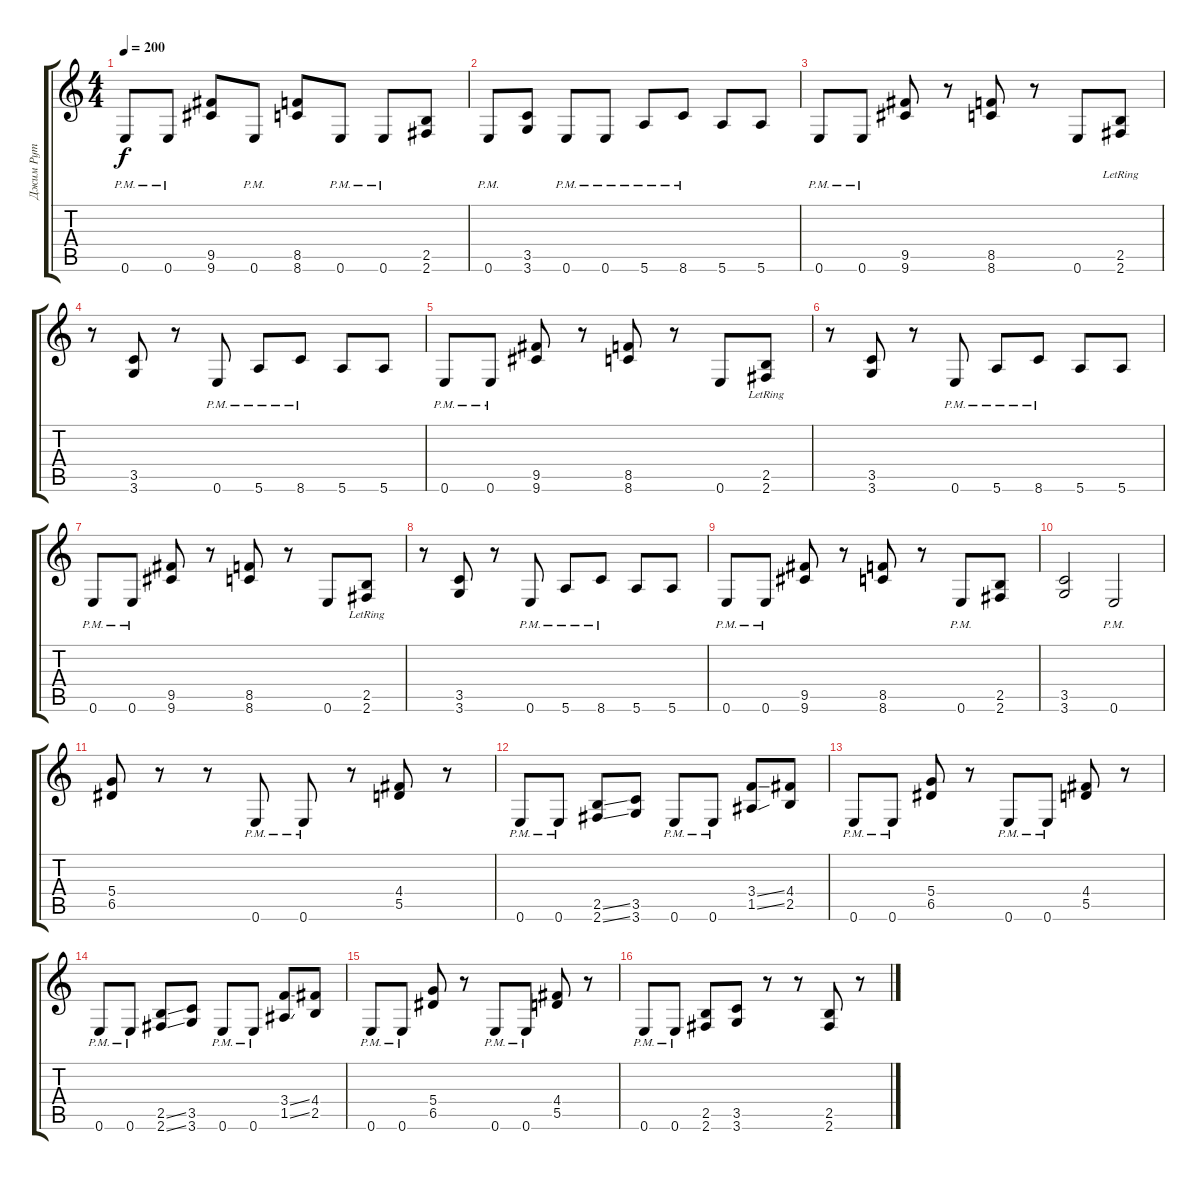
\track ("Джим Рут" "Джим Рут") {instrument distortionguitar}
\staff {score tabs}
\tuning (E4 B3 G3 D3 A2 E2) {hide}
\ts (4 4)
\tempo 200
\clef g2
\ks c
0.6{pm}.8{dy f} 0.6{pm}.8 (9.5 9.6).8 0.6{pm}.8 (8.5 8.6).8 0.6{pm}.8 0.6{pm}.8 (2.5 2.6).8 |
0.6{pm}.8 (3.5 3.6).8 0.6{pm}.8 0.6{pm}.8 5.6{pm}.8 8.6{pm}.8 5.6.8 5.6.8 |
0.6{pm}.8 0.6{pm}.8 (9.5 9.6).8 r.8 (8.5 8.6).8 r.8 0.6.8 (2.5 2.6{lr}).8 |
r.8 (3.5 3.6).8 r.8 0.6{pm}.8 5.6{pm}.8 8.6{pm}.8 5.6.8 5.6.8 |
0.6{pm}.8 0.6{pm}.8 (9.5 9.6).8 r.8 (8.5 8.6).8 r.8 0.6.8 (2.5 2.6{lr}).8 |
r.8 (3.5 3.6).8 r.8 0.6{pm}.8 5.6{pm}.8 8.6{pm}.8 5.6.8 5.6.8 |
0.6{pm}.8 0.6{pm}.8 (9.5 9.6).8 r.8 (8.5 8.6).8 r.8 0.6.8 (2.5 2.6{lr}).8 |
r.8 (3.5 3.6).8 r.8 0.6{pm}.8 5.6{pm}.8 8.6{pm}.8 5.6.8 5.6.8 |
0.6{pm}.8 0.6{pm}.8 (9.5 9.6).8 r.8 (8.5 8.6).8 r.8 0.6{pm}.8 (2.5 2.6).8 |
(3.5 3.6).2 0.6{pm}.2 |
(5.4 6.5).8 r.8 r.8 0.6{pm}.8 0.6{pm}.8 r.8 (4.4 5.5).8 r.8 |
0.6{pm}.8 0.6{pm}.8 (2.5{ss} 2.6{ss}).8 (3.5 3.6).8 0.6{pm}.8 0.6{pm}.8 (3.4{ss} 1.5{ss}).8 (4.4 2.5).8 |
0.6{pm}.8 0.6{pm}.8 (5.4 6.5).8 r.8 0.6{pm}.8 0.6{pm}.8 (4.4 5.5).8 r.8 |
0.6{pm}.8 0.6{pm}.8 (2.5{ss} 2.6{ss}).8 (3.5 3.6).8 0.6{pm}.8 0.6{pm}.8 (3.4{ss} 1.5{ss}).8 (4.4 2.5).8 |
0.6{pm}.8 0.6{pm}.8 (5.4 6.5).8 r.8 0.6{pm}.8 0.6{pm}.8 (4.4 5.5).8 r.8 |
0.6{pm}.8 0.6{pm}.8 (2.5 2.6).8 (3.5 3.6).8 r.8 r.8 (2.5 2.6).8 r.8
